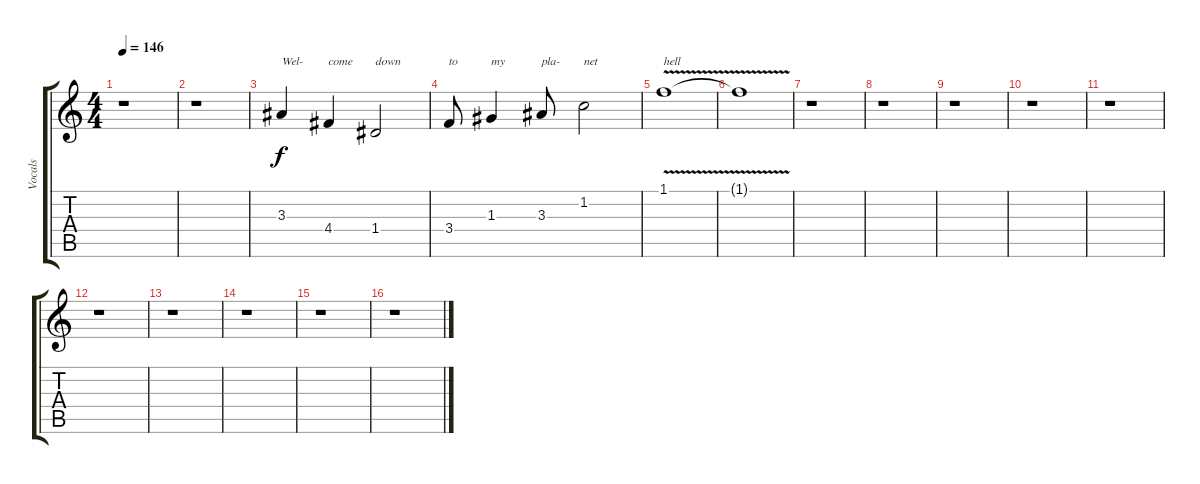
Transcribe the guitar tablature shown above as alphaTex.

\track ("Vocals" "Vocals") {instrument contrabass}
\staff {score tabs}
\tuning (E4 B3 G3 D3 A2 E2) {hide}
\ts (4 4)
\tempo 146
\clef g2
\ks c
r.1{dy fff} |
r.1 |
3.3.4{txt "Wel-" dy f} 4.4.4{txt "come"} 1.4.2{txt "down"} |
3.4.8{txt "to"} 1.3.4{txt "my"} 3.3.8{txt "pla-"} 1.2.2{txt "net"} |
1.1{v}.1{txt "hell"} |
1.1{t}.1 |
r.1 |
r.1 |
r.1 |
r.1 |
r.1 |
r.1 |
r.1 |
r.1 |
r.1 |
r.1
